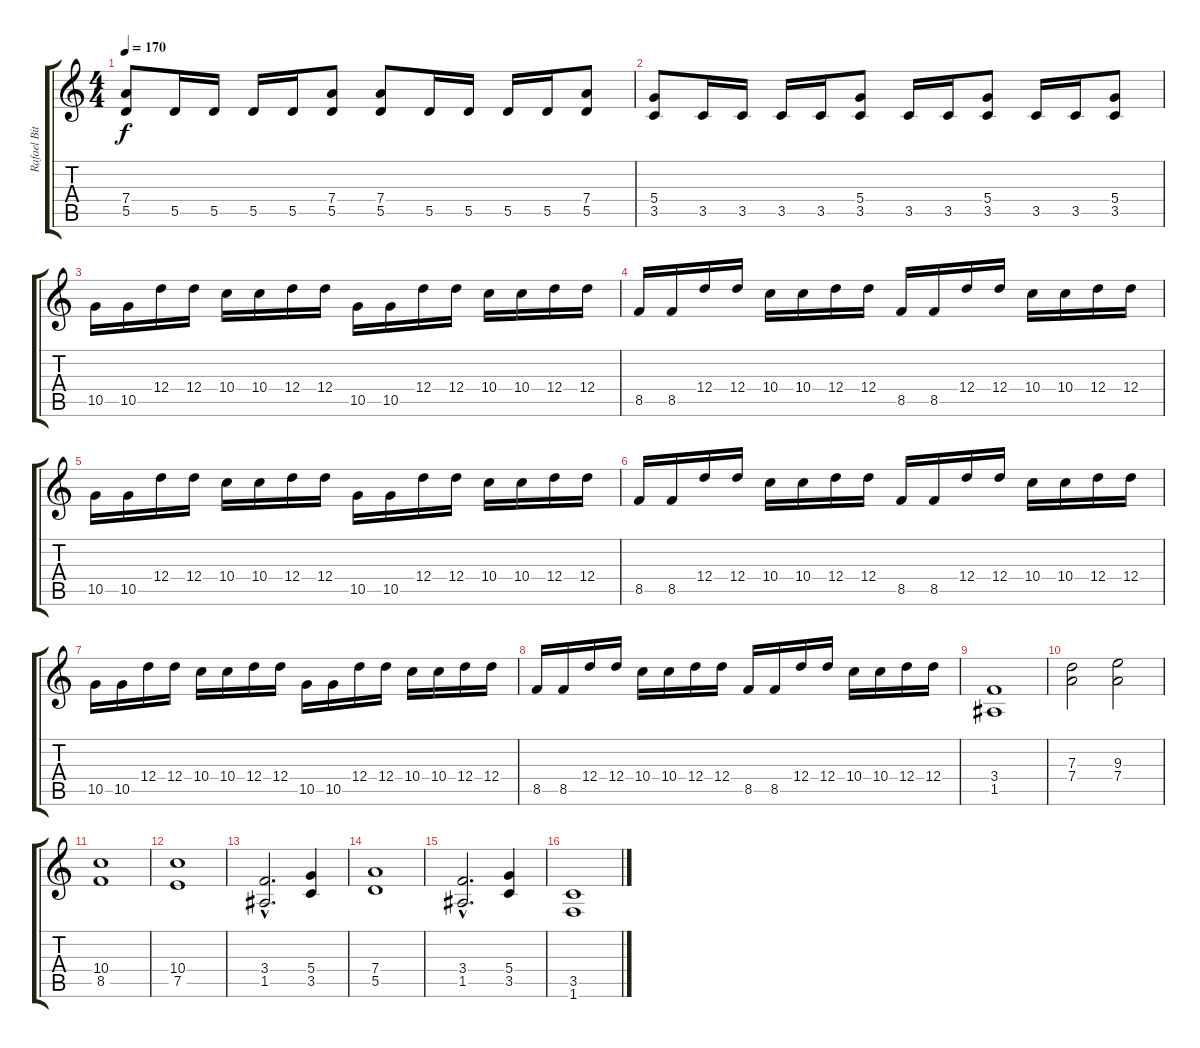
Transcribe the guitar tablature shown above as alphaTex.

\track ("Rafael Bittencourt" "Rafael Bit") {instrument distortionguitar}
\staff {score tabs}
\tuning (E4 B3 G3 D3 A2 E2) {hide}
\ts (4 4)
\tempo 170
\clef g2
\ks c
(7.4 5.5).8{dy f} 5.5.16 5.5.16 5.5.16 5.5.16 (7.4 5.5).8 (7.4 5.5).8 5.5.16 5.5.16 5.5.16 5.5.16 (7.4 5.5).8 |
(5.4 3.5).8 3.5.16 3.5.16 3.5.16 3.5.16 (5.4 3.5).8 3.5.16 3.5.16 (5.4 3.5).8 3.5.16 3.5.16 (5.4 3.5).8 |
10.5.16 10.5.16 12.4.16 12.4.16 10.4.16 10.4.16 12.4.16 12.4.16 10.5.16 10.5.16 12.4.16 12.4.16 10.4.16 10.4.16 12.4.16 12.4.16 |
8.5.16 8.5.16 12.4.16 12.4.16 10.4.16 10.4.16 12.4.16 12.4.16 8.5.16 8.5.16 12.4.16 12.4.16 10.4.16 10.4.16 12.4.16 12.4.16 |
10.5.16 10.5.16 12.4.16 12.4.16 10.4.16 10.4.16 12.4.16 12.4.16 10.5.16 10.5.16 12.4.16 12.4.16 10.4.16 10.4.16 12.4.16 12.4.16 |
8.5.16 8.5.16 12.4.16 12.4.16 10.4.16 10.4.16 12.4.16 12.4.16 8.5.16 8.5.16 12.4.16 12.4.16 10.4.16 10.4.16 12.4.16 12.4.16 |
10.5.16 10.5.16 12.4.16 12.4.16 10.4.16 10.4.16 12.4.16 12.4.16 10.5.16 10.5.16 12.4.16 12.4.16 10.4.16 10.4.16 12.4.16 12.4.16 |
8.5.16 8.5.16 12.4.16 12.4.16 10.4.16 10.4.16 12.4.16 12.4.16 8.5.16 8.5.16 12.4.16 12.4.16 10.4.16 10.4.16 12.4.16 12.4.16 |
(3.4 1.5).1 |
(7.3 7.4).2 (9.3 7.4).2 |
(10.4 8.5).1 |
(10.4 7.5).1 |
(3.4{hac} 1.5{hac}).2{d} (5.4 3.5).4 |
(7.4 5.5).1 |
(3.4{hac} 1.5{hac}).2{d} (5.4 3.5).4 |
(3.5 1.6).1
